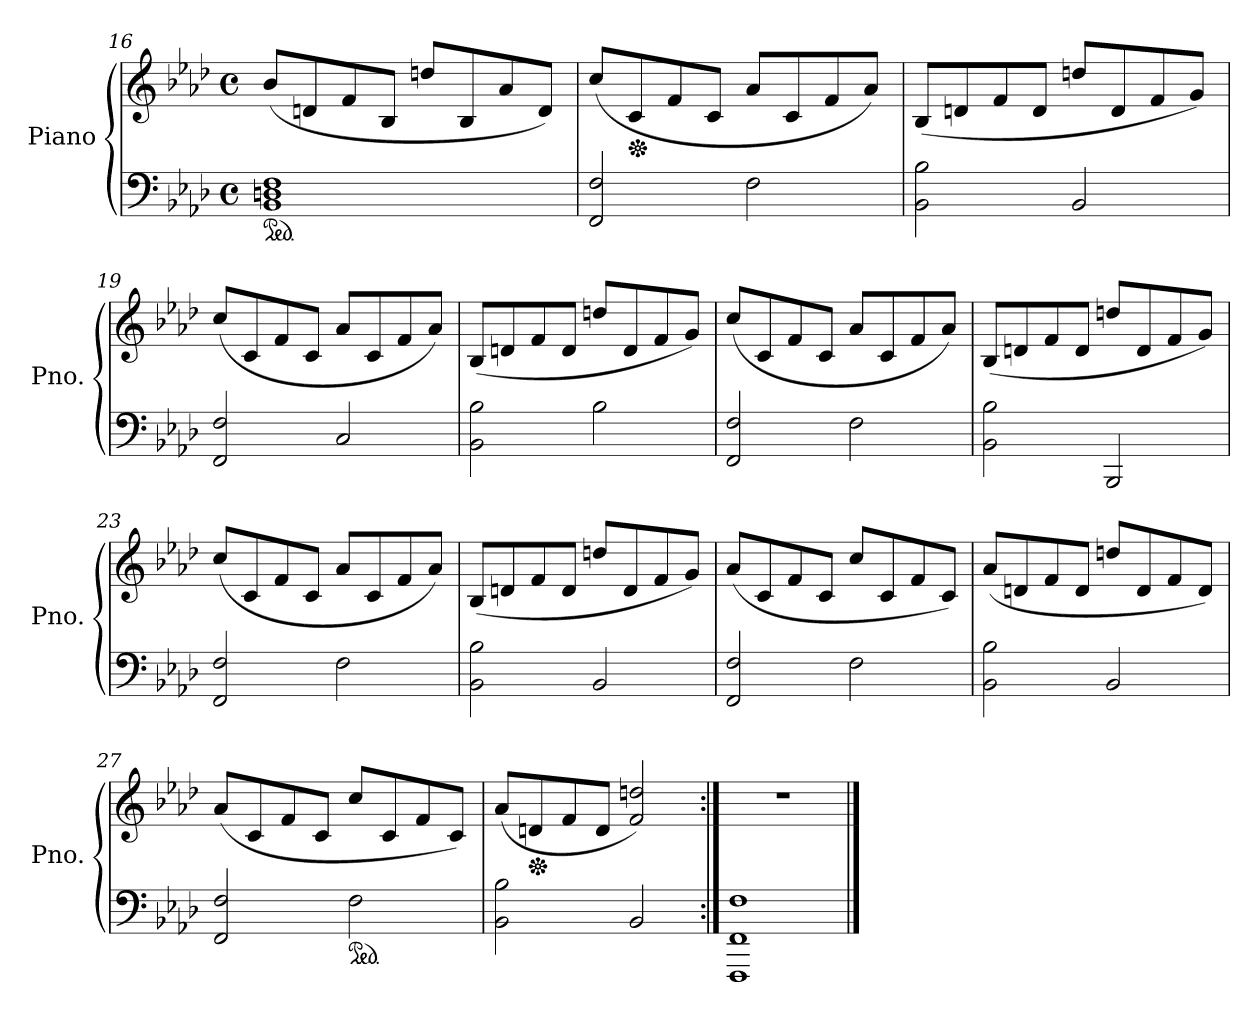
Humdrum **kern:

**kern	**kern
*part1	*part1
*staff2	*staff1
*I"Piano	*
*I'Pno.	*
!!LO:LB:g=z
*clefF4	*clefG2
*k[b-e-a-d-]	*k[b-e-a-d-]
*M4/4	*M4/4
*met(c)	*met(c)
*ped	*
=16	=16
1BB- 1Dn 1F	(8b-/L
.	8dn/
.	8f/
.	8B-/J
.	8ddn/L
.	8B-/
.	8a-/
.	8d/J)
=17	=17
2FF/ 2F/	(8cc/L
*	*Xped
.	8c/
.	8f/
.	8c/J
2F\	8a-/L
.	8c/
.	8f/
.	8a-/J)
=18	=18
2BB-\ 2B-\	(8B-/L
.	8dn/
.	8f/
.	8d/J
2BB-/	8ddn/L
.	8d/
.	8f/
.	8g/J)
=19	=19
2FF/ 2F/	(8cc/L
.	8c/
.	8f/
.	8c/J
2C/	8a-/L
.	8c/
.	8f/
.	8a-/J)
=20	=20
2BB-\ 2B-\	(8B-/L
.	8dn/
.	8f/
.	8d/J
2B-\	8ddn/L
.	8d/
.	8f/
.	8g/J)
!!LO:LB:g=z
=21	=21
2FF/ 2F/	(8cc/L
.	8c/
.	8f/
.	8c/J
2F\	8a-/L
.	8c/
.	8f/
.	8a-/J)
=22	=22
2BB-\ 2B-\	(8B-/L
.	8dn/
.	8f/
.	8d/J
2BBB-/	8ddn/L
.	8d/
.	8f/
.	8g/J)
=23	=23
2FF/ 2F/	(8cc/L
.	8c/
.	8f/
.	8c/J
2F\	8a-/L
.	8c/
.	8f/
.	8a-/J)
=24	=24
2BB-\ 2B-\	(8B-/L
.	8dn/
.	8f/
.	8d/J
2BB-/	8ddn/L
.	8d/
.	8f/
.	8g/J)
=25	=25
2FF/ 2F/	(8a-/L
.	8c/
.	8f/
.	8c/J
2F\	8cc/L
.	8c/
.	8f/
.	8c/J)
!!LO:LB:g=z
=26	=26
2BB-\ 2B-\	(8a-/L
.	8dn/
.	8f/
.	8d/J
2BB-/	8ddn/L
.	8d/
.	8f/
.	8d/J)
=27	=27
2FF/ 2F/	(8a-/L
.	8c/
.	8f/
.	8c/J
*ped	*
2F\	8cc/L
.	8c/
.	8f/
.	8c/J)
=28	=28
2BB-\ 2B-\	(8a-/L
*	*Xped
.	8dn/
*	*MM65
.	8f/
.	8d/J
2BB-/	2f/ 2ddn/)
=29:|!	=29:|!
1FFF 1FF 1F	1r
==	==
*-	*-
